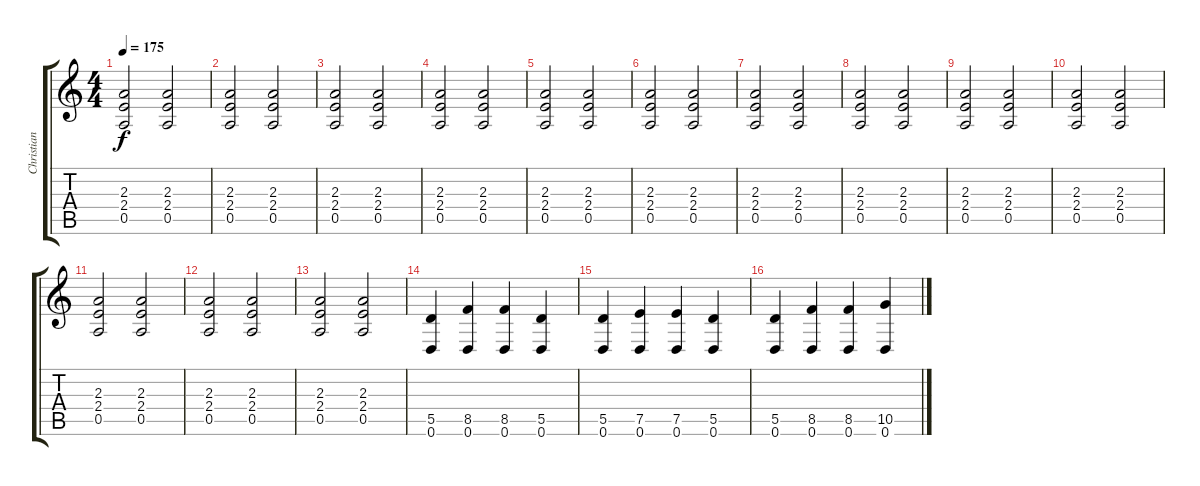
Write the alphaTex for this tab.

\track ("Christian Andreu" "Christian ") {instrument distortionguitar}
\staff {score tabs}
\tuning (E4 B3 G3 D3 A2 D2) {hide}
\ts (4 4)
\tempo 175
\clef g2
\ks c
(2.3 2.4 0.5).2{dy f} (2.3 2.4 0.5).2 |
(2.3 2.4 0.5).2 (2.3 2.4 0.5).2 |
(2.3 2.4 0.5).2 (2.3 2.4 0.5).2 |
(2.3 2.4 0.5).2 (2.3 2.4 0.5).2 |
(2.3 2.4 0.5).2 (2.3 2.4 0.5).2 |
(2.3 2.4 0.5).2 (2.3 2.4 0.5).2 |
(2.3 2.4 0.5).2 (2.3 2.4 0.5).2 |
(2.3 2.4 0.5).2 (2.3 2.4 0.5).2 |
(2.3 2.4 0.5).2 (2.3 2.4 0.5).2 |
(2.3 2.4 0.5).2 (2.3 2.4 0.5).2 |
(2.3 2.4 0.5).2 (2.3 2.4 0.5).2 |
(2.3 2.4 0.5).2 (2.3 2.4 0.5).2 |
(2.3 2.4 0.5).2 (2.3 2.4 0.5).2 |
(5.5 0.6).4{volume 16} (8.5 0.6).4 (8.5 0.6).4 (5.5 0.6).4 |
(5.5 0.6).4 (7.5 0.6).4 (7.5 0.6).4 (5.5 0.6).4 |
(5.5 0.6).4 (8.5 0.6).4 (8.5 0.6).4 (10.5 0.6).4
